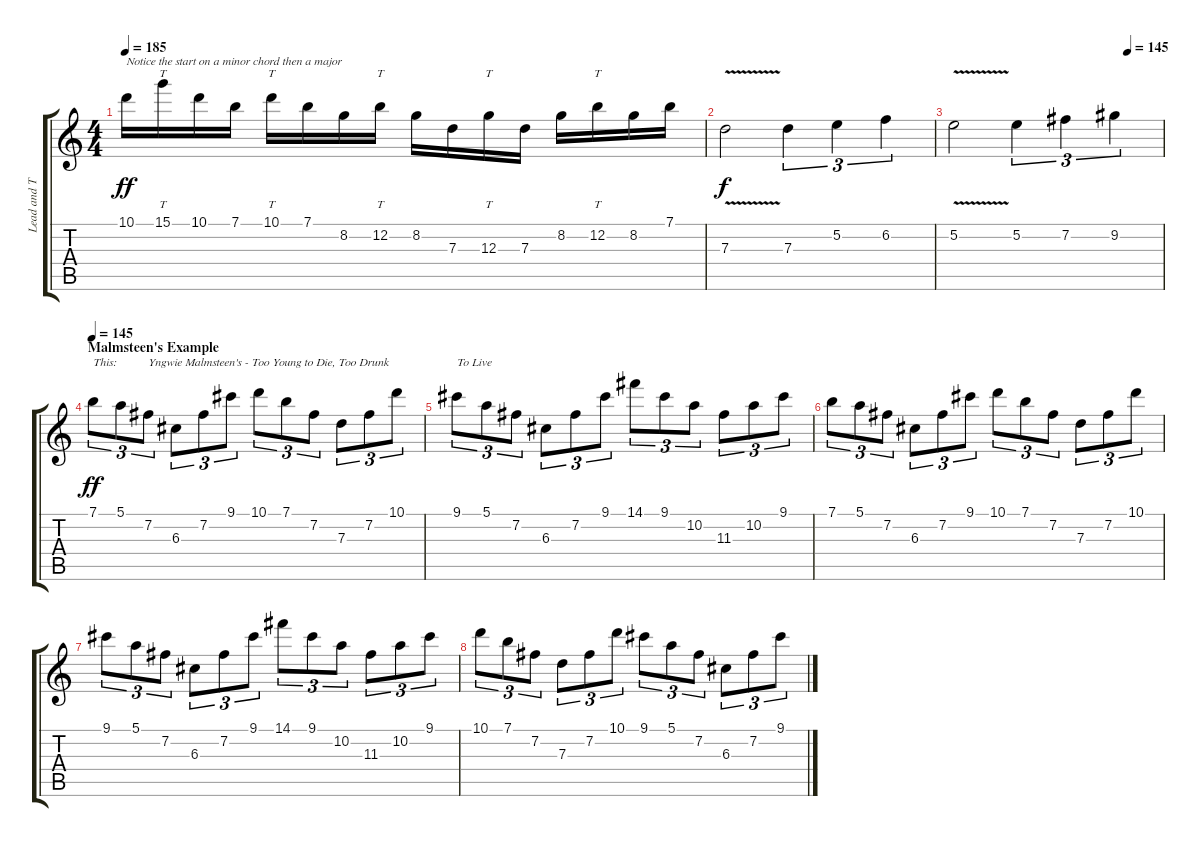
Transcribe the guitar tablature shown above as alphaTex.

\track ("Lead and Text" "Lead and T") {instrument overdrivenguitar}
\staff {score tabs}
\tuning (E4 B3 G3 D3 A2 E2) {hide}
\ts (4 4)
\tempo 185
\clef g2
\ks c
10.1.16{txt "Notice the start on a minor chord then a major" dy ff} 15.1.16{tt} 10.1.16 7.1.16 10.1.16{tt} 7.1.16 8.2.16 12.2.16{tt} 8.2.16 7.3.16 12.3.16{tt} 7.3.16 8.2.16 12.2.16{tt} 8.2.16 7.1.16 |
7.3{v}.2{dy f} 7.3.4{tu (3 2)} 5.2.4{tu (3 2)} 6.2.4{tu (3 2)} |
\tempo (145 0.8333333333333334)
5.2{v}.2 5.2.4{tu (3 2)} 7.2.4{tu (3 2)} 9.2.4{tu (3 2)} |
\section ("" "Malmsteen's Example")
\tempo 145
7.1.8{tu (3 2) txt "This:" dy ff} 5.1.8{tu (3 2)} 7.2.8{tu (3 2) txt "Yngwie Malmsteen's - Too Young to Die, Too Drunk"} 6.3.8{tu (3 2)} 7.2.8{tu (3 2)} 9.1.8{tu (3 2)} 10.1.8{tu (3 2)} 7.1.8{tu (3 2)} 7.2.8{tu (3 2)} 7.3.8{tu (3 2)} 7.2.8{tu (3 2)} 10.1.8{tu (3 2)} |
9.1.8{tu (3 2) txt "To Live"} 5.1.8{tu (3 2)} 7.2.8{tu (3 2)} 6.3.8{tu (3 2)} 7.2.8{tu (3 2)} 9.1.8{tu (3 2)} 14.1.8{tu (3 2)} 9.1.8{tu (3 2)} 10.2.8{tu (3 2)} 11.3.8{tu (3 2)} 10.2.8{tu (3 2)} 9.1.8{tu (3 2)} |
7.1.8{tu (3 2)} 5.1.8{tu (3 2)} 7.2.8{tu (3 2)} 6.3.8{tu (3 2)} 7.2.8{tu (3 2)} 9.1.8{tu (3 2)} 10.1.8{tu (3 2)} 7.1.8{tu (3 2)} 7.2.8{tu (3 2)} 7.3.8{tu (3 2)} 7.2.8{tu (3 2)} 10.1.8{tu (3 2)} |
9.1.8{tu (3 2)} 5.1.8{tu (3 2)} 7.2.8{tu (3 2)} 6.3.8{tu (3 2)} 7.2.8{tu (3 2)} 9.1.8{tu (3 2)} 14.1.8{tu (3 2)} 9.1.8{tu (3 2)} 10.2.8{tu (3 2)} 11.3.8{tu (3 2)} 10.2.8{tu (3 2)} 9.1.8{tu (3 2)} |
10.1.8{tu (3 2)} 7.1.8{tu (3 2)} 7.2.8{tu (3 2)} 7.3.8{tu (3 2)} 7.2.8{tu (3 2)} 10.1.8{tu (3 2)} 9.1.8{tu (3 2)} 5.1.8{tu (3 2)} 7.2.8{tu (3 2)} 6.3.8{tu (3 2)} 7.2.8{tu (3 2)} 9.1.8{tu (3 2)}
